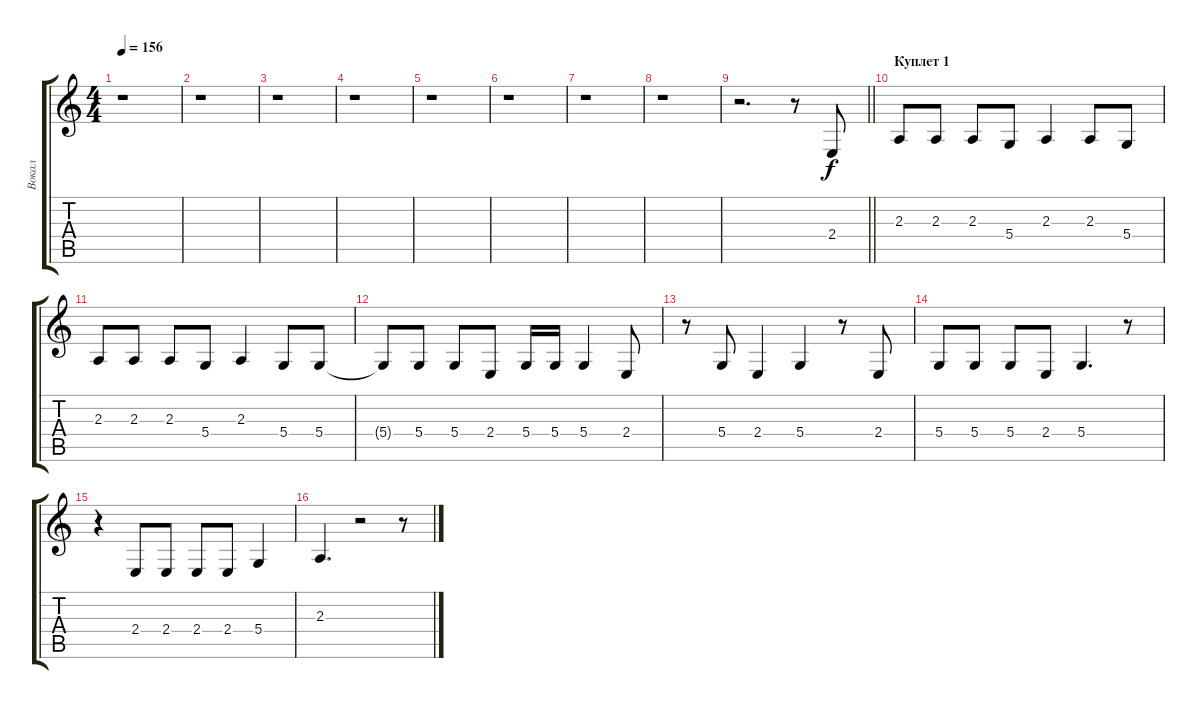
\track ("Вокал" "Вокал") {instrument tenorsax}
\staff {score tabs}
\tuning (E4 B3 G3 D3 A2 E2) {hide}
\ts (4 4)
\tempo 156
\clef g2
\ks c
r.1{dy f} |
r.1 |
r.1 |
r.1 |
r.1 |
r.1 |
r.1 |
r.1 |
\barLineRight lightlight
r.2{d} r.8 2.4.8 |
\section ("" "Куплет 1")
2.3.8 2.3.8 2.3.8 5.4.8 2.3.4 2.3.8 5.4.8 |
2.3.8 2.3.8 2.3.8 5.4.8 2.3.4 5.4.8 5.4.8 |
5.4{t}.8 5.4.8 5.4.8 2.4.8 5.4.16 5.4.16 5.4.4 2.4.8 |
r.8 5.4.8 2.4.4 5.4.4 r.8 2.4.8 |
5.4.8 5.4.8 5.4.8 2.4.8 5.4.4{d} r.8 |
r.4 2.4.8 2.4.8 2.4.8 2.4.8 5.4.4 |
2.3.4{d} r.2 r.8
